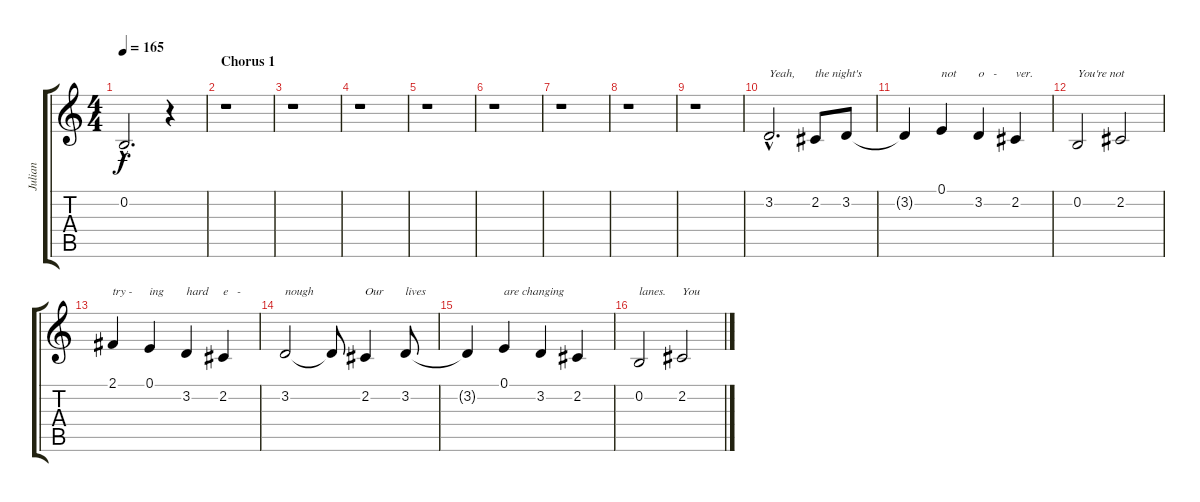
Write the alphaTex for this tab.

\track ("Julian" "Julian") {instrument tenorsax}
\staff {score tabs}
\tuning (E4 B3 G3 D3 A2 E2) {hide}
\ts (4 4)
\tempo 165
\clef g2
\ks c
0.2{hac t}.2{d dy f} r.4 |
\section ("" "Chorus 1")
r.1 |
r.1 |
r.1 |
r.1 |
r.1 |
r.1 |
r.1 |
r.1 |
3.2{hac}.2{d txt "Yeah,"} 2.2.8{txt "the night's"} 3.2.8 |
3.2{t}.4 0.1.4{txt "not"} 3.2.4{txt "o   -"} 2.2.4{txt "ver."} |
0.2.2{txt "You're not"} 2.2.2 |
2.1.4{txt "try -"} 0.1.4{txt "ing"} 3.2.4{txt "hard"} 2.2.4{txt "e   -"} |
3.2.2{txt "nough"} 3.2{t}.8 2.2.4{txt "Our"} 3.2.8{txt "lives"} |
3.2{t}.4 0.1.4{txt "are changing"} 3.2.4 2.2.4 |
0.2.2{txt "lanes."} 2.2.2{txt "You"}
